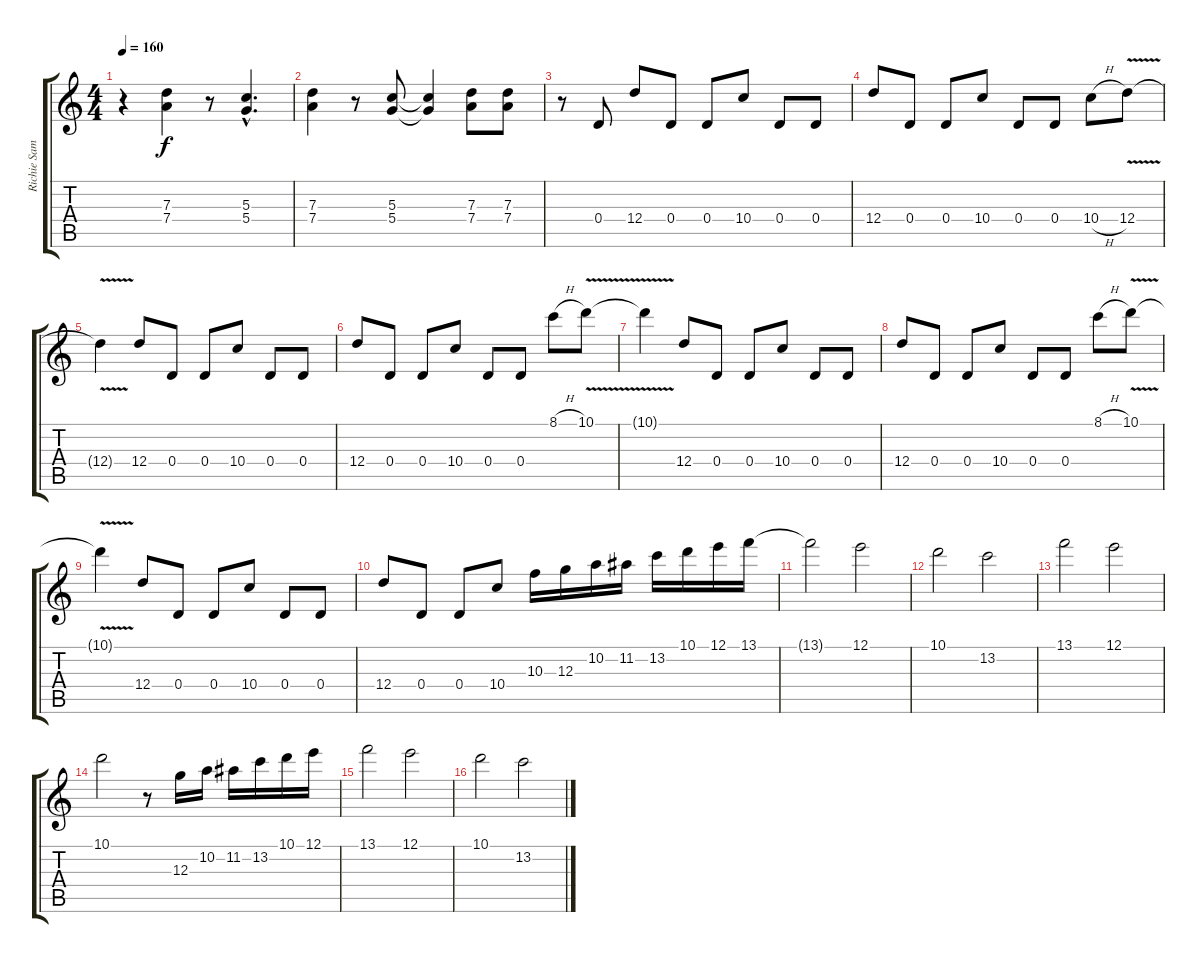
\track ("Richie Sambora Gtr.1" "Richie Sam") {instrument overdrivenguitar}
\staff {score tabs}
\tuning (E4 B3 G3 D3 A2 E2) {hide}
\ts (4 4)
\tempo 160
\clef g2
\ks c
r.4{dy f} (7.3 7.4).4 r.8 (5.3{hac} 5.4{hac}).4{d} |
(7.3 7.4).4 r.8 (5.3 5.4).8 (5.3{t} 5.4{t}).4 (7.3 7.4).8 (7.3 7.4).8 |
r.8 0.4.8 12.4.8 0.4.8 0.4.8 10.4.8 0.4.8 0.4.8 |
12.4.8 0.4.8 0.4.8 10.4.8 0.4.8 0.4.8 10.4{h}.8 12.4{v}.8 |
12.4{t}.4 12.4.8 0.4.8 0.4.8 10.4.8 0.4.8 0.4.8 |
12.4.8 0.4.8 0.4.8 10.4.8 0.4.8 0.4.8 8.1{h}.8 10.1{v}.8 |
10.1{t}.4 12.4.8 0.4.8 0.4.8 10.4.8 0.4.8 0.4.8 |
12.4.8 0.4.8 0.4.8 10.4.8 0.4.8 0.4.8 8.1{h}.8 10.1{v}.8 |
10.1{t}.4 12.4.8 0.4.8 0.4.8 10.4.8 0.4.8 0.4.8 |
12.4.8 0.4.8 0.4.8 10.4.8 10.3.16 12.3.16 10.2.16 11.2.16 13.2.16 10.1.16 12.1.16 13.1.16 |
13.1{t}.2 12.1.2 |
10.1.2 13.2.2 |
13.1.2 12.1.2 |
10.1.2 r.8 12.3.16 10.2.16 11.2.16 13.2.16 10.1.16 12.1.16 |
13.1.2 12.1.2 |
10.1.2 13.2.2
